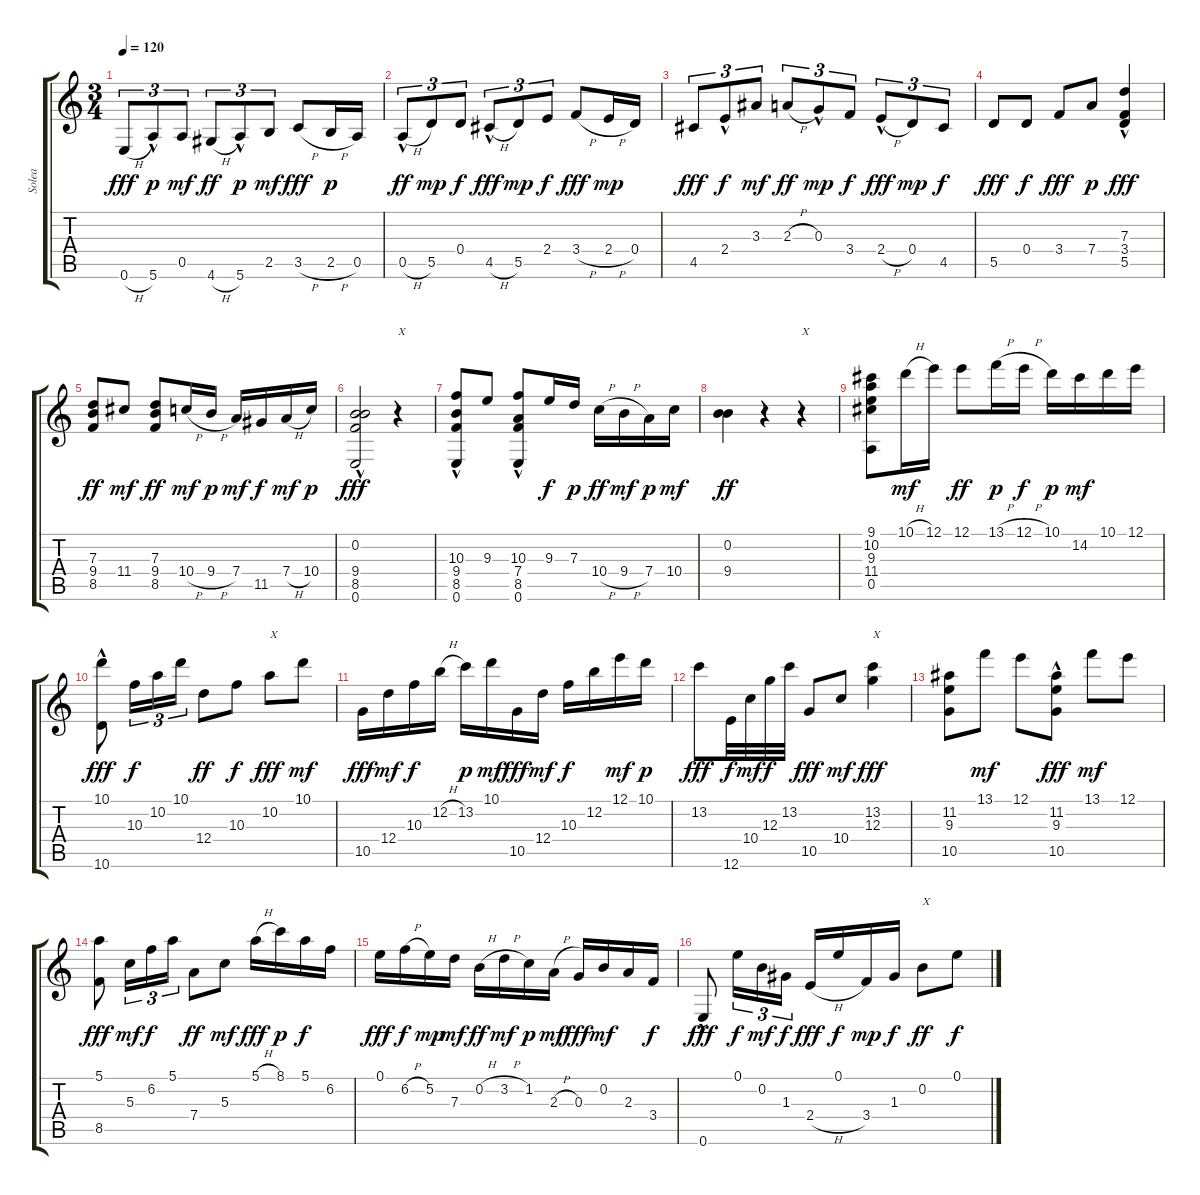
\track ("Solea" "Solea") {instrument acousticguitarnylon}
\staff {score tabs}
\tuning (E4 B3 G3 D3 A2 E2) {hide}
\ts (3 4)
\tempo 120
\clef g2
\ks c
0.6{h}.8{tu (3 2) dy fff} 5.6{hac}.8{tu (3 2) dy p} 0.5.8{tu (3 2) dy mf} 4.6{h}.8{tu (3 2) dy ff} 5.6{hac}.8{tu (3 2) dy p} 2.5.8{tu (3 2) dy mf} 3.5{h}.8{dy fff} 2.5{h}.16{dy p} 0.5.16 |
0.5{h hac}.8{tu (3 2) dy ff} 5.5.8{tu (3 2) dy mp} 0.4.8{tu (3 2) dy f} 4.5{h hac}.8{tu (3 2) dy fff} 5.5.8{tu (3 2) dy mp} 2.4.8{tu (3 2) dy f} 3.4{h}.8{dy fff} 2.4{h}.16{dy mp} 0.4.16 |
4.5.8{tu (3 2) dy fff} 2.4{hac}.8{tu (3 2) dy f} 3.3.8{tu (3 2) dy mf} 2.3{h}.8{tu (3 2) dy ff} 0.3{hac}.8{tu (3 2) dy mp} 3.4.8{tu (3 2) dy f} 2.4{h hac}.8{tu (3 2) dy fff} 0.4.8{tu (3 2) dy mp} 4.5.8{tu (3 2) dy f} |
5.5.8{dy fff} 0.4.8{dy f} 3.4.8{dy fff} 7.4.8{dy p} (7.3 3.4 5.5{hac}).4{dy fff} |
(7.3 9.4 8.5).8{dy ff} 11.4.8{dy mf} (7.3 9.4 8.5).8{dy ff} 10.4{h}.16{dy mf} 9.4{h}.16{dy p} 7.4.16{dy mf} 11.5.16{dy f} 7.4{h}.16{dy mf} 10.4.16{dy p} |
(0.2 9.4 8.5 0.6{hac}).2{dy fff} r.4{txt "X"} |
(10.3 9.4 8.5{hac} 0.6).8 9.3.8 (10.3{hac} 7.4 8.5 0.6).8 9.3.16{dy f} 7.3.16{dy p} 10.4{h}.16{dy ff} 9.4{h}.16{dy mf} 7.4.16{dy p} 10.4.16{dy mf} |
(0.2 9.4).4{dy ff} r.4 r.4{txt "X"} |
(9.1 10.2 9.3 11.4 0.5).8 10.1{h}.16{dy mf} 12.1.16 12.1.8{dy ff} 13.1{h}.16{dy p} 12.1{h}.16{dy f} 10.1.16{dy p} 14.2.16{dy mf} 10.1.16 12.1.16 |
(10.1 10.6{hac}).8{dy fff} 10.3.16{tu (3 2) dy f} 10.2.16{tu (3 2)} 10.1.16{tu (3 2)} 12.4.8{dy ff} 10.3.8{dy f} 10.2.8{txt "X" dy fff} 10.1.8{dy mf} |
10.5.16{dy fff} 12.4.16{dy mf} 10.3.16{dy f} 12.2{h}.16 13.2.16{dy p} 10.1.16{dy mf} 10.5.16{dy fff} 12.4.16{dy mf} 10.3.16{dy f} 12.2.16 12.1.16{dy mf} 10.1.16{dy p} |
13.2.8{dy fff} 12.6.32{dy f} 10.4.32{dy mf} 12.3.32{dy f} 13.2.32 10.5.8{dy fff} 10.4.8{dy mf} (13.2 12.3).4{txt "X" dy fff} |
(11.2 9.3 10.5).8 13.1.8{dy mf} 12.1.8 (11.2{hac} 9.3{hac} 10.5).8{dy fff} 13.1.8{dy mf} 12.1.8 |
(5.1 8.5).8{dy fff} 5.3.16{tu (3 2) dy mf} 6.2.16{tu (3 2) dy f} 5.1.16{tu (3 2)} 7.4.8{dy ff} 5.3.8{dy mf} 5.1{h}.16{dy fff} 8.1.16{dy p} 5.1.16{dy f} 6.2.16 |
0.1.16{dy fff} 6.2{h}.16{dy f} 5.2.16{dy mp} 7.3.16{dy mf} 0.2{h}.16{dy ff} 3.2{h}.16{dy mf} 1.2.16{dy p} 2.3{h}.16{dy mf} 0.3.16{dy fff} 0.2.16{dy mf} 2.3.16 3.4.16{dy f} |
0.6{hac}.8{dy fff} 0.1.16{tu (3 2) dy f} 0.2.16{tu (3 2) dy mf} 1.3.16{tu (3 2) dy f} 2.4{h}.16{dy fff} 0.1.16{dy f} 3.4.16{dy mp} 1.3.16{dy f} 0.2.8{txt "X" dy ff} 0.1.8{dy f}
